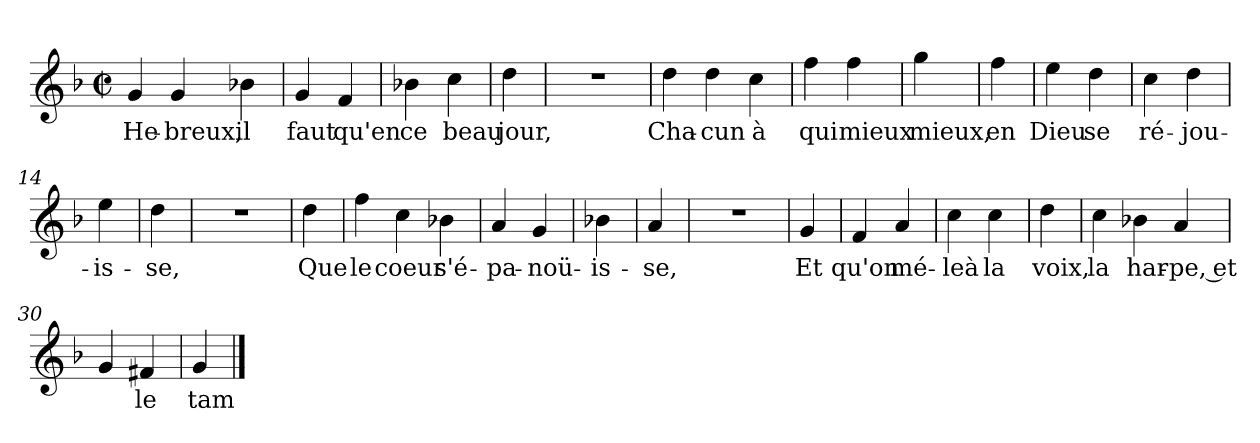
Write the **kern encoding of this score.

**kern	**text
*part1	*part1
*staff1	*staff1
*clefG2	*
*k[b-]	*
*F:	*
*M2/2	*
*met(c|)	*
=1	=1
4g	He-
4g	-breux,
4b-X	il
=3	=3
4g	faut
4f	qu'en
=4	=4
4b-X	ce
4cc	beau
=5	=5
4dd	jour,
=6	=6
1r	.
=7	=7
4dd	Cha-
4dd	-cun
4cc	à
=9	=9
4ff	qui
4ff	mieux
=10	=10
4gg	mieux,
=11	=11
4ff	en
=12	=12
4ee	Dieu
4dd	se
=13	=13
4cc	ré-
4dd	-jou-
=14	=14
4ee	-is-
=15	=15
4dd	-se,
=16	=16
1r	.
=17	=17
4dd	Que
=18	=18
4ff	le
4cc	coeur
4b-X	s'é-
=20	=20
4a	-pa-
4g	-noü-
=21	=21
4b-X	-is-
=22	=22
4a	-se,
=23	=23
1r	.
=24	=24
4g	Et
=25	=25
4f	qu'on
4a	mé-
=26	=26
4cc	-leà
4cc	la
=27	=27
4dd	voix,
=28	=28
4cc	la
4b-X	har-
4a	-pe, et-
=30	=30
4g	-
4f#X	le
=31	=31
4g	tam-
==	==
*-	*-
